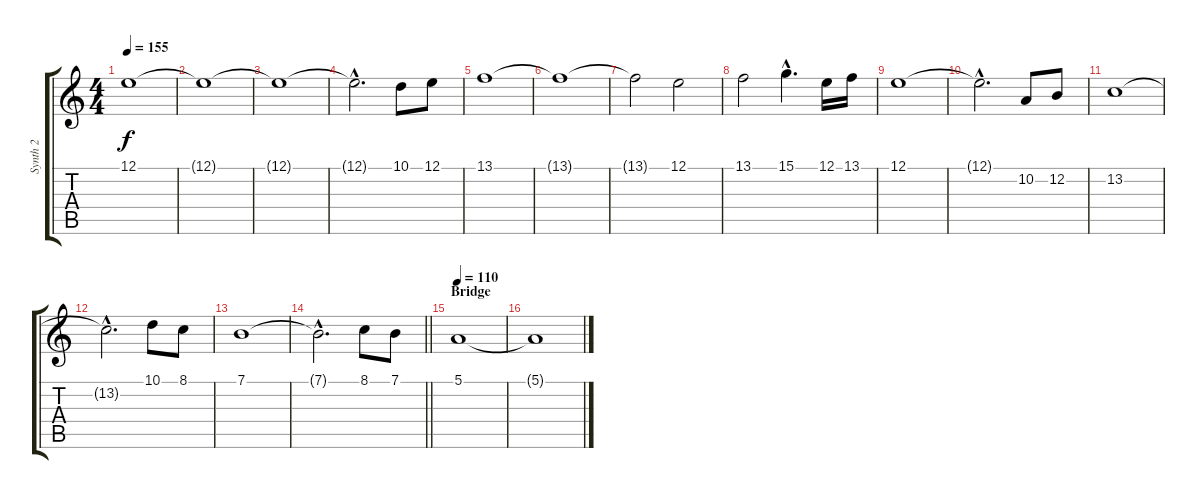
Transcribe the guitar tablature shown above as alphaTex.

\track ("Synth 2" "Synth 2") {instrument stringensemble1}
\staff {score tabs}
\tuning (E4 B3 G3 D3 A2 E2) {hide}
\ts (4 4)
\tempo 155
\clef g2
\ks c
12.1.1{dy f} |
12.1{t}.1 |
12.1{t}.1 |
12.1{hac t}.2{d} 10.1.8 12.1.8 |
13.1.1 |
13.1{t}.1 |
13.1{t}.2 12.1.2 |
13.1.2 15.1{hac}.4{d} 12.1.16 13.1.16 |
12.1.1 |
12.1{hac t}.2{d} 10.2.8 12.2.8 |
13.2.1 |
13.2{hac t}.2{d} 10.1.8 8.1.8 |
7.1.1 |
\barLineRight lightlight
7.1{hac t}.2{d} 8.1.8 7.1.8 |
\section ("" "Bridge")
\tempo 110
5.1.1{volume 1} |
5.1{t}.1
